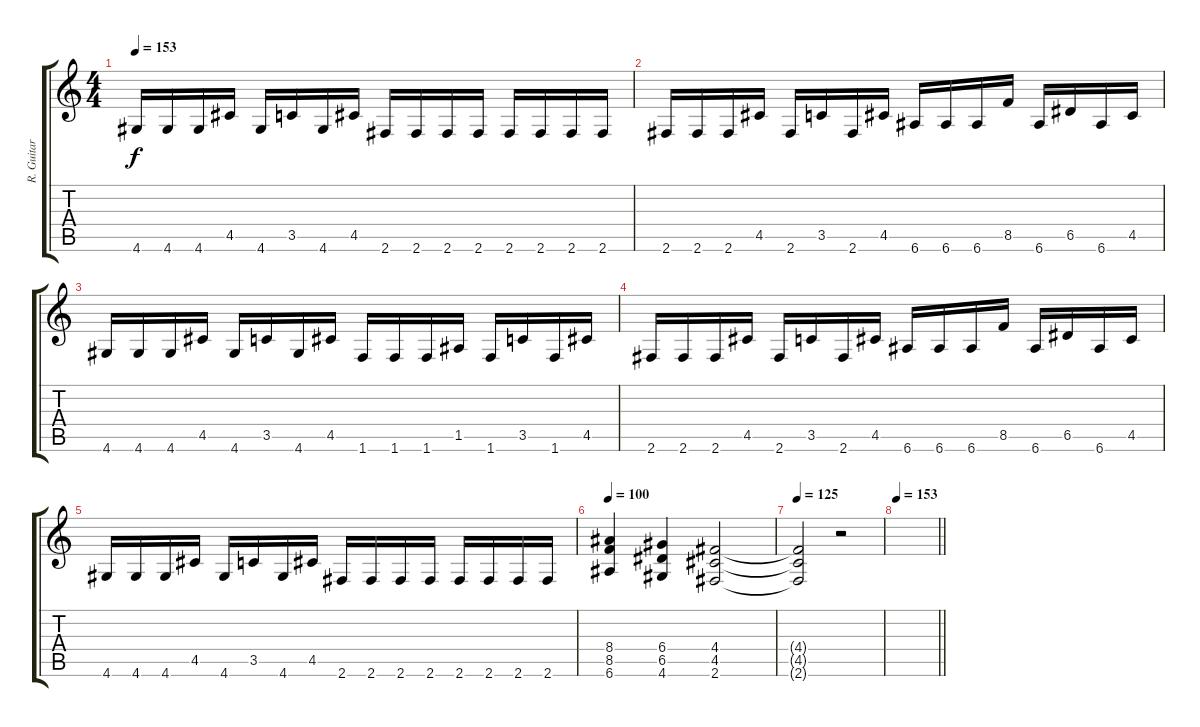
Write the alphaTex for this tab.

\track ("R. Guitar 1" "R. Guitar ") {instrument distortionguitar}
\staff {score tabs}
\tuning (E4 B3 G3 D3 A2 E2) {hide}
\ts (4 4)
\tempo 153
\clef g2
\ks c
4.6.16{dy f} 4.6.16 4.6.16 4.5.16 4.6.16 3.5.16 4.6.16 4.5.16 2.6.16 2.6.16 2.6.16 2.6.16 2.6.16 2.6.16 2.6.16 2.6.16 |
2.6.16 2.6.16 2.6.16 4.5.16 2.6.16 3.5.16 2.6.16 4.5.16 6.6.16 6.6.16 6.6.16 8.5.16 6.6.16 6.5.16 6.6.16 4.5.16 |
4.6.16 4.6.16 4.6.16 4.5.16 4.6.16 3.5.16 4.6.16 4.5.16 1.6.16 1.6.16 1.6.16 1.5.16 1.6.16 3.5.16 1.6.16 4.5.16 |
2.6.16 2.6.16 2.6.16 4.5.16 2.6.16 3.5.16 2.6.16 4.5.16 6.6.16 6.6.16 6.6.16 8.5.16 6.6.16 6.5.16 6.6.16 4.5.16 |
4.6.16 4.6.16 4.6.16 4.5.16 4.6.16 3.5.16 4.6.16 4.5.16 2.6.16 2.6.16 2.6.16 2.6.16 2.6.16 2.6.16 2.6.16 2.6.16 |
\tempo 100
(8.4 8.5 6.6).4 (6.4 6.5 4.6).4 (4.4 4.5 2.6).2 |
\tempo 125
(4.4{t} 4.5{t} 2.6{t}).2 r.2 |
\tempo 153
\barLineRight lightlight
